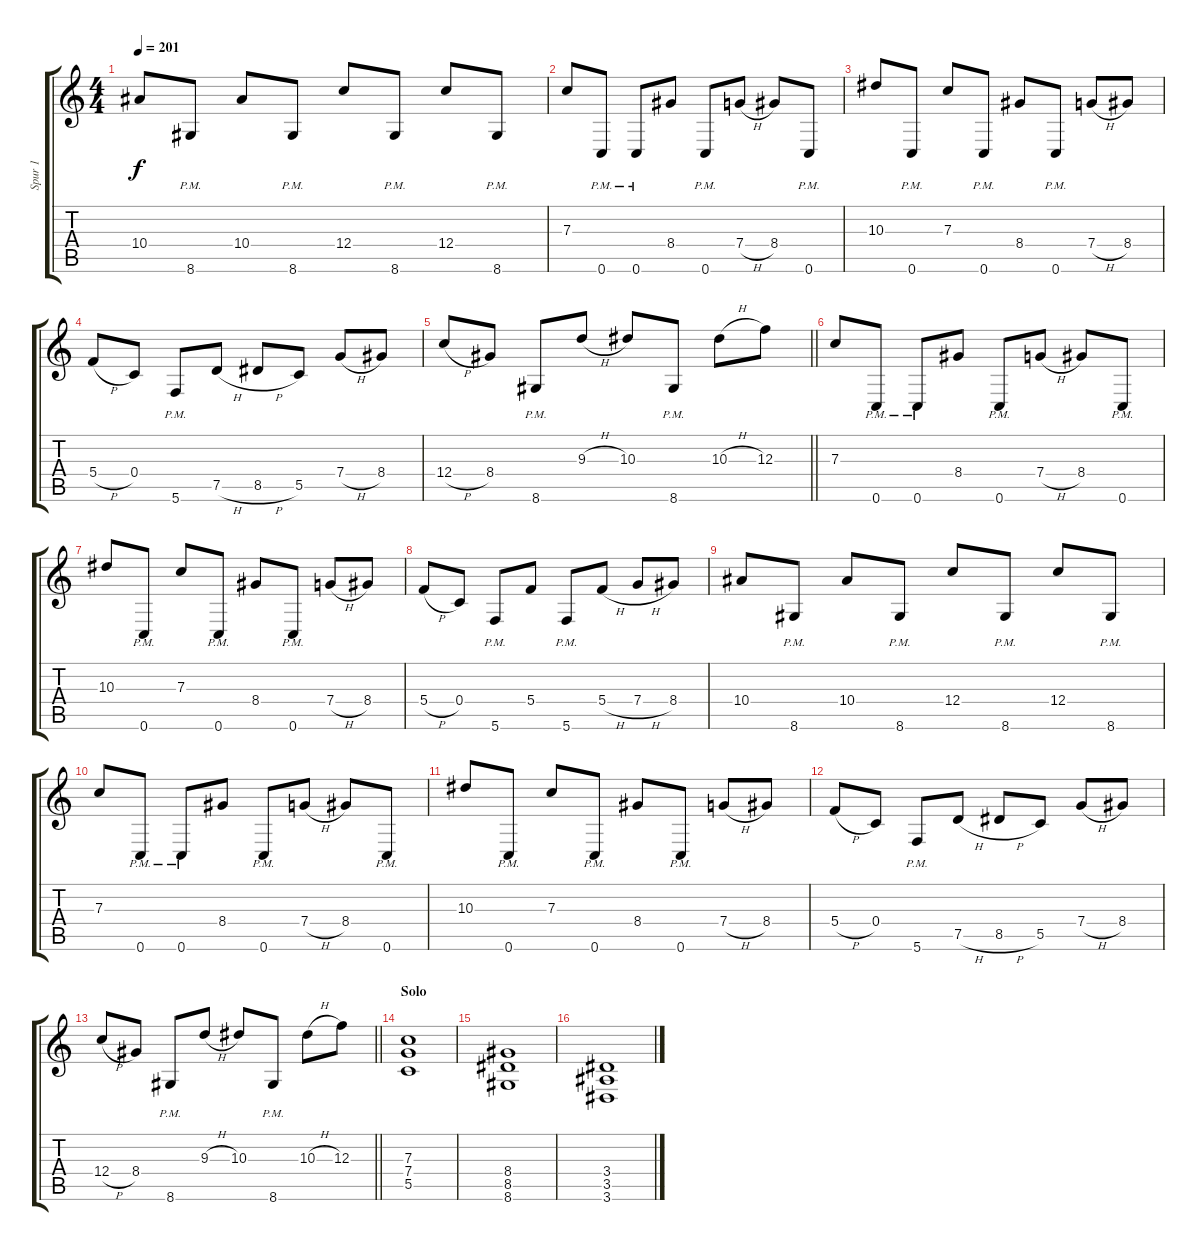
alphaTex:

\track ("Spur 1" "Spur 1") {instrument distortionguitar}
\staff {score tabs}
\tuning (D4 A3 F3 C3 G2 C2) {hide}
\ts (4 4)
\tempo 201
\clef g2
\ks c
10.4.8{dy f} 8.6{pm}.8 10.4.8 8.6{pm}.8 12.4.8 8.6{pm}.8 12.4.8 8.6{pm}.8 |
7.3.8 0.6{pm}.8 0.6{pm}.8 8.4.8 0.6{pm}.8 7.4{h}.8 8.4.8 0.6{pm}.8 |
10.3.8 0.6{pm}.8 7.3.8 0.6{pm}.8 8.4.8 0.6{pm}.8 7.4{h}.8 8.4.8 |
5.4{h}.8 0.4.8 5.6{pm}.8 7.5{h}.8 8.5{h}.8 5.5.8 7.4{h}.8 8.4.8 |
\barLineRight lightlight
12.4{h}.8 8.4.8 8.6{pm}.8 9.3{h}.8 10.3.8 8.6{pm}.8 10.3{h}.8 12.3.8 |
7.3.8 0.6{pm}.8 0.6{pm}.8 8.4.8 0.6{pm}.8 7.4{h}.8 8.4.8 0.6{pm}.8 |
10.3.8 0.6{pm}.8 7.3.8 0.6{pm}.8 8.4.8 0.6{pm}.8 7.4{h}.8 8.4.8 |
5.4{h}.8 0.4.8 5.6{pm}.8 5.4.8 5.6{pm}.8 5.4{h}.8 7.4{h}.8 8.4.8 |
10.4.8 8.6{pm}.8 10.4.8 8.6{pm}.8 12.4.8 8.6{pm}.8 12.4.8 8.6{pm}.8 |
7.3.8 0.6{pm}.8 0.6{pm}.8 8.4.8 0.6{pm}.8 7.4{h}.8 8.4.8 0.6{pm}.8 |
10.3.8 0.6{pm}.8 7.3.8 0.6{pm}.8 8.4.8 0.6{pm}.8 7.4{h}.8 8.4.8 |
5.4{h}.8 0.4.8 5.6{pm}.8 7.5{h}.8 8.5{h}.8 5.5.8 7.4{h}.8 8.4.8 |
\barLineRight lightlight
12.4{h}.8 8.4.8 8.6{pm}.8 9.3{h}.8 10.3.8 8.6{pm}.8 10.3{h}.8 12.3.8 |
\section ("" "Solo")
(7.3 7.4 5.5).1{volume 8} |
(8.4 8.5 8.6).1 |
(3.4 3.5 3.6).1
